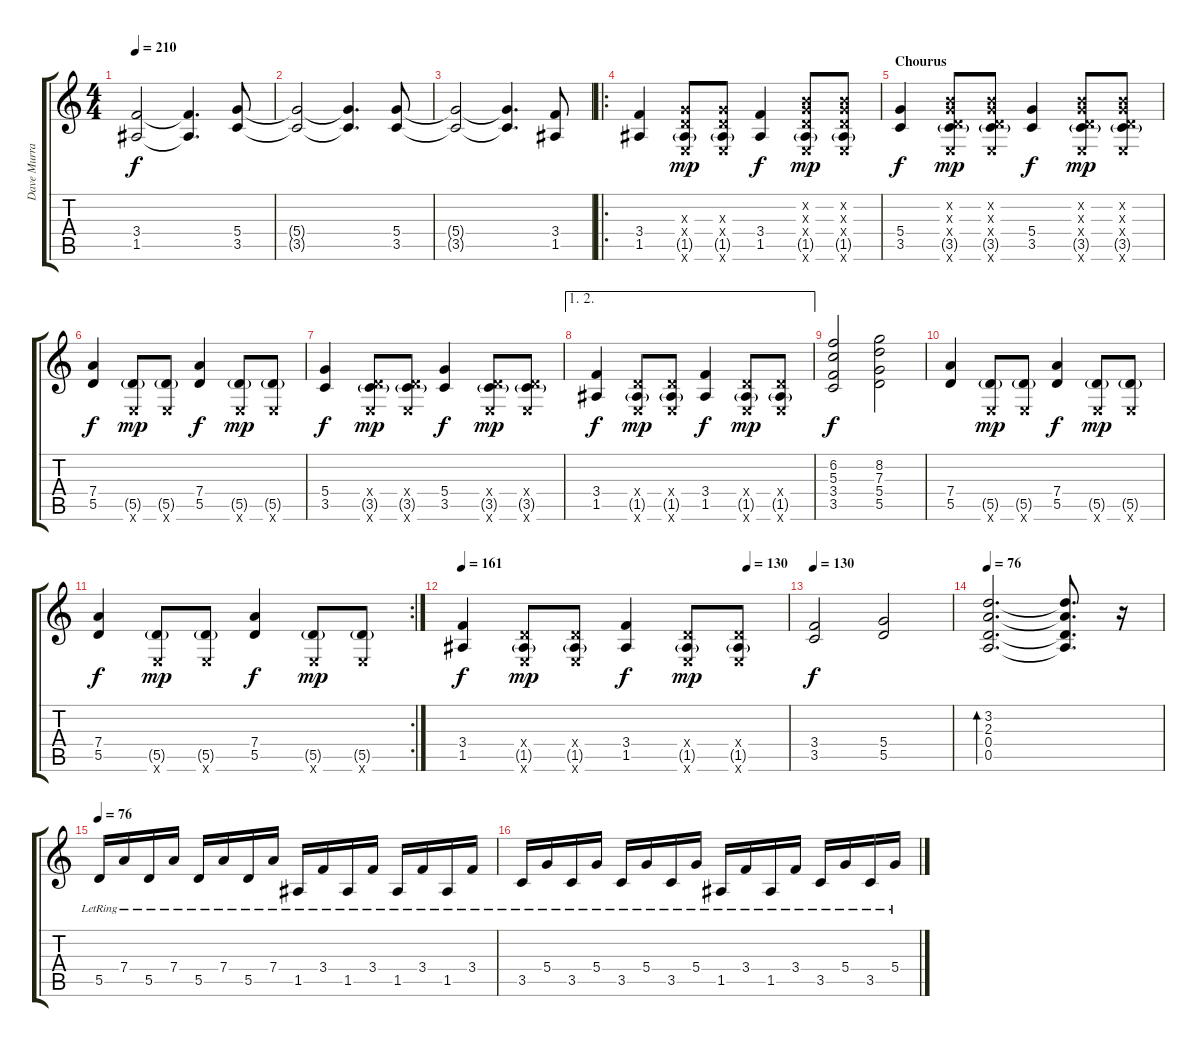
\track ("Dave Murray" "Dave Murra") {instrument overdrivenguitar}
\staff {score tabs}
\tuning (E4 B3 G3 D3 A2 E2) {hide}
\ts (4 4)
\tempo 210
\clef g2
\ks c
(3.4{t} 1.5{t}).2{dy f} (3.4{t} 1.5{t}).4{d} (5.4 3.5).8 |
(5.4{t} 3.5{t}).2 (5.4{t} 3.5{t}).4{d} (5.4 3.5).8 |
(5.4{t} 3.5{t}).2 (5.4{t} 3.5{t}).4{d} (3.4 1.5).8 |
\ro
(3.4 1.5).4 (0.3{x} 0.4{x} 1.5{g} 0.6{x}).8{dy mp} (0.3{x} 0.4{x} 1.5{g} 0.6{x}).8 (3.4 1.5).4{dy f} (0.2{x} 0.3{x} 0.4{x} 1.5{g} 0.6{x}).8{dy mp} (0.2{x} 0.3{x} 0.4{x} 1.5{g} 0.6{x}).8 |
\section ("" "Chourus")
(5.4 3.5).4{dy f} (0.2{x} 0.3{x} 0.4{x} 3.5{g} 0.6{x}).8{dy mp} (0.2{x} 0.3{x} 0.4{x} 3.5{g} 0.6{x}).8 (5.4 3.5).4{dy f} (0.2{x} 0.3{x} 0.4{x} 3.5{g} 0.6{x}).8{dy mp} (0.2{x} 0.3{x} 0.4{x} 3.5{g} 0.6{x}).8 |
(7.4 5.5).4{dy f} (5.5{g} 0.6{x}).8{dy mp} (5.5{g} 0.6{x}).8 (7.4 5.5).4{dy f} (5.5{g} 0.6{x}).8{dy mp} (5.5{g} 0.6{x}).8 |
(5.4 3.5).4{dy f} (0.4{x} 3.5{g} 0.6{x}).8{dy mp} (0.4{x} 3.5{g} 0.6{x}).8 (5.4 3.5).4{dy f} (0.4{x} 3.5{g} 0.6{x}).8{dy mp} (0.4{x} 3.5{g} 0.6{x}).8 |
\ae (1 2)
(3.4 1.5).4{dy f} (0.4{x} 1.5{g} 0.6{x}).8{dy mp} (0.4{x} 1.5{g} 0.6{x}).8 (3.4 1.5).4{dy f} (0.4{x} 1.5{g} 0.6{x}).8{dy mp} (0.4{x} 1.5{g} 0.6{x}).8 |
(6.2 5.3 3.4 3.5).2{dy f} (8.2 7.3 5.4 5.5).2 |
(7.4 5.5).4 (5.5{g} 0.6{x}).8{dy mp} (5.5{g} 0.6{x}).8 (7.4 5.5).4{dy f} (5.5{g} 0.6{x}).8{dy mp} (5.5{g} 0.6{x}).8 |
\rc 2
(7.4 5.5).4{dy f} (5.5{g} 0.6{x}).8{dy mp} (5.5{g} 0.6{x}).8 (7.4 5.5).4{dy f} (5.5{g} 0.6{x}).8{dy mp} (5.5{g} 0.6{x}).8 |
\tempo 161
\tempo (130 0.875)
(3.4 1.5).4{dy f} (0.4{x} 1.5{g} 0.6{x}).8{dy mp} (0.4{x} 1.5{g} 0.6{x}).8 (3.4 1.5).4{dy f} (0.4{x} 1.5{g} 0.6{x}).8{dy mp} (0.4{x} 1.5{g} 0.6{x}).8 |
\tempo 130
(3.4 3.5).2{dy f} (5.4 5.5).2 |
\tempo 76
(3.2 2.3 0.4 0.5).2{d bd 480} (3.2{t} 2.3{t} 0.4{t} 0.5{t}).8{d} r.16 |
\tempo 76
5.5{lr}.16{instrument electricguitarjazz} 7.4{lr}.16 5.5{lr}.16 7.4{lr}.16 5.5{lr}.16 7.4{lr}.16 5.5{lr}.16 7.4{lr}.16 1.5{lr}.16 3.4{lr}.16 1.5{lr}.16 3.4{lr}.16 1.5{lr}.16 3.4{lr}.16 1.5{lr}.16 3.4{lr}.16 |
3.5{lr}.16 5.4{lr}.16 3.5{lr}.16 5.4{lr}.16 3.5{lr}.16 5.4{lr}.16 3.5{lr}.16 5.4{lr}.16 1.5{lr}.16 3.4{lr}.16 1.5{lr}.16 3.4{lr}.16 3.5{lr}.16 5.4{lr}.16 3.5{lr}.16 5.4{lr}.16
